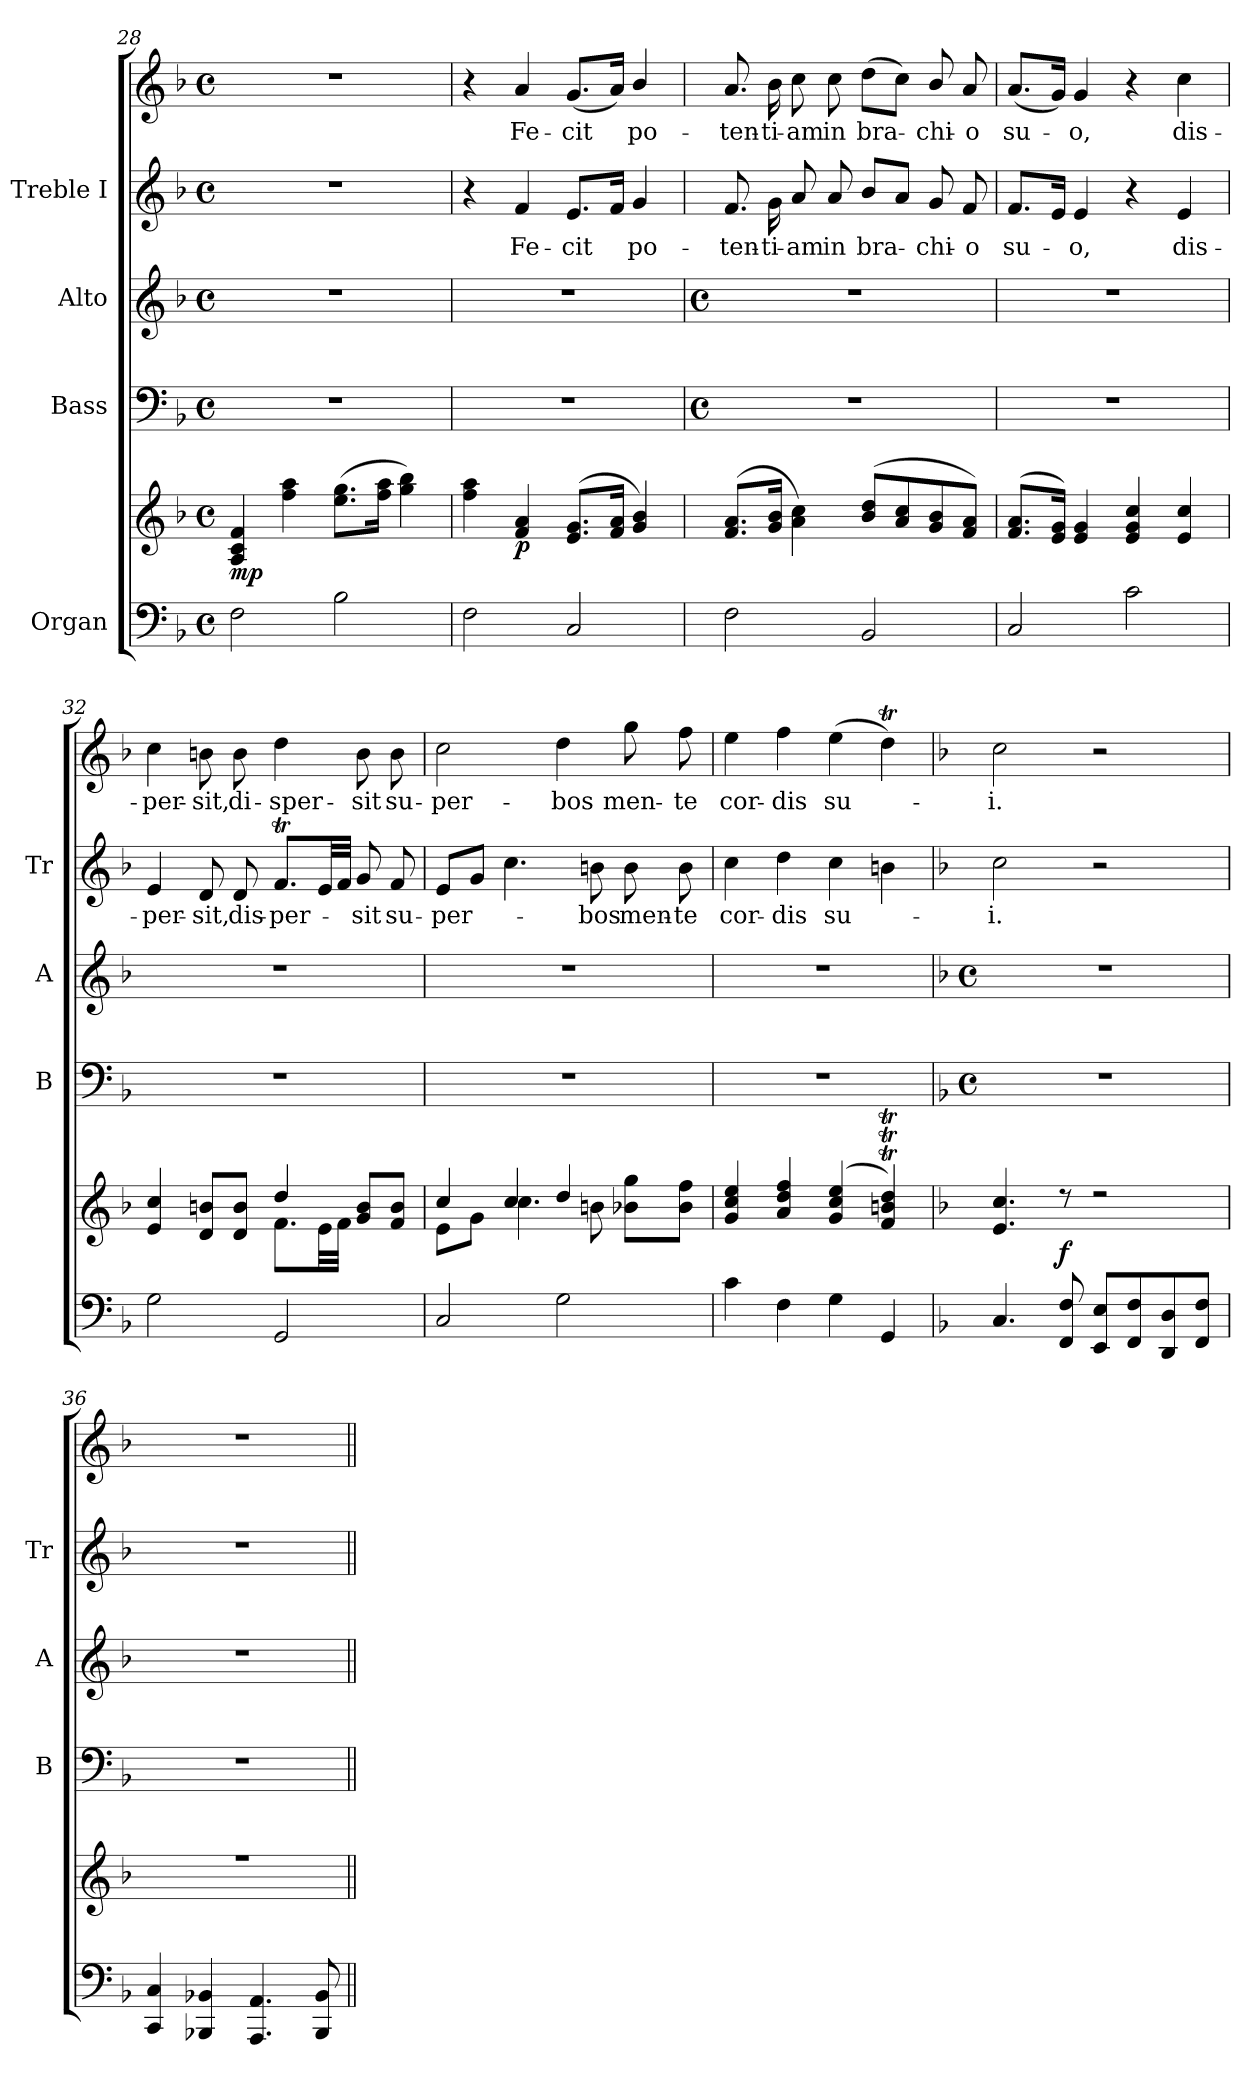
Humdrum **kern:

**kern	**kern	**dynam	**kern	**kern	**kern	**text	**kern	**text
*part4	*part4	*part4	*part3	*part2	*part1	*part1	*part1	*part1
*staff6	*staff5	*staff5/6	*staff4	*staff3	*staff2	*staff2	*staff1	*staff1
*I"Organ	*	*	*I"Bass	*I"Alto	*I"Treble I	*	*	*
*	*	*	*I'B	*I'A	*I'Tr	*	*	*
*clefF4	*clefG2	*	*clefF4	*clefG2	*clefG2	*	*clefG2	*
*k[b-]	*k[b-]	*	*k[b-]	*k[b-]	*k[b-]	*	*k[b-]	*
*F:	*F:	*	*F:	*F:	*F:	*	*F:	*
*M4/4	*M4/4	*	*M4/4	*M4/4	*M4/4	*	*M4/4	*
*met(c)	*met(c)	*	*met(c)	*met(c)	*met(c)	*	*met(c)	*
=28	=28	=28	=28	=28	=28	=28	=28	=28
*	*^	*	*	*	*	*	*	*
!	!	!	!LO:DY:b	!	!	!	!	!	!
2F	4A/ 4c/ 4f/	1ryy	mp	1r	1r	1r	.	1r	.
.	4ff\ 4aa\	.	.	.	.	.	.	.	.
2B-	(>8.ee\ 8.gg\L	.	.	.	.	.	.	.	.
.	16ff\ 16aa\J	.	.	.	.	.	.	.	.
.	4gg\ 4bb-\)	.	.	.	.	.	.	.	.
=29	=29	=29	=29	=29	=29	=29	=29	=29	=29
2F	4ff\ 4aa\	1ryy	.	1r	1r	4r	.	4r	.
!	!	!	!LO:DY:b	!	!	!	!LO:LY:b	!	!LO:LY:b
.	4f/ 4a/	.	p	.	.	4f	-Fe-	4a	Fe-
!	!	!	!	!	!	!	!LO:LY:b	!	!LO:LY:b
2C	(>8.e/ 8.g/L	.	.	.	.	8.eL	-cit	(<8.gL	-cit
.	16f/ 16a/J	.	.	.	.	16fJ	.	16aJ)	.
!	!	!	!	!	!	!	!LO:LY:b	!	!LO:LY:b
.	4g/ 4b-/)	.	.	.	.	4g/	po-	4b-/	po-
!!LO:LB:g=z
=30	=30	=30	=30	=30	=30	=30	=30	=30	=30
*	*	*	*	*M4/4	*M4/4	*	*	*	*
*	*	*	*	*met(c)	*met(c)	*	*	*	*
!	!	!	!	!	!	!	!LO:LY:b	!	!LO:LY:b
2F	(>8.f/ 8.a/L	1ryy	.	1r	1r	8.f	ten-	8.a	-ten-
!	!	!	!	!	!	!	!LO:LY:b	!	!LO:LY:b
.	16g\ 16b-\J	.	.	.	.	16g\	-ti-	16b-\	-ti-
!	!	!	!	!	!	!	!LO:LY:b	!	!LO:LY:b
.	4a\ 4cc\)	.	.	.	.	8a	-am	8cc	-am
!	!	!	!	!	!	!	!LO:LY:b	!	!LO:LY:b
.	.	.	.	.	.	8a	in	8cc	in
!	!	!	!	!	!	!	!LO:LY:b	!	!LO:LY:b
2BB-	(>8b-/ 8dd/L	.	.	.	.	8b-L	bra-	(>8ddL	bra-
.	8a/ 8cc/	.	.	.	.	8aJ	.	8ccJ)	.
!	!	!	!	!	!	!	!LO:LY:b	!	!LO:LY:b
.	8g/ 8b-/	.	.	.	.	8g/	chi-	8b-/	chi-
!	!	!	!	!	!	!	!LO:LY:b	!	!LO:LY:b
.	8f/ 8a/J)	.	.	.	.	8f	-o	8a	-o
=31	=31	=31	=31	=31	=31	=31	=31	=31	=31
!	!	!	!	!	!	!	!LO:LY:b	!	!LO:LY:b
2C	(>8.f/ 8.a/L	1ryy	.	1r	1r	8.fL	-su-	(<8.aL	su-
.	16e/ 16g/J)	.	.	.	.	16eJ	.	16gJ)	.
!	!	!	!	!	!	!	!LO:LY:b	!	!LO:LY:b
.	4e/ 4g/	.	.	.	.	4e	o,	4g	o,
2c	4e/ 4g/ 4cc/	.	.	.	.	4r	.	4r	.
!	!	!	!	!	!	!	!LO:LY:b	!	!LO:LY:b
.	4e/ 4cc/	.	.	.	.	4e	dis-	4cc	dis-
=32	=32	=32	=32	=32	=32	=32	=32	=32	=32
!	!	!	!	!	!	!	!LO:LY:b	!	!LO:LY:b
2G	4e/ 4cc/	2ryy	.	1r	1r	4e	-per-	4cc	-per-
!	!	!	!	!	!	!	!LO:LY:b	!	!LO:LY:b
.	8d/ 8bn/L	.	.	.	.	8d	-sit,	8bn	-sit,
!	!	!	!	!	!	!	!LO:LY:b	!	!LO:LY:b
.	8d/ 8b/J	.	.	.	.	8d	dis-	8b	di-
!	!	!	!	!	!	!	!LO:LY:b	!	!LO:LY:b
2GG	4dd/	8.f\L	.	.	.	8.fTL	-per-	4dd	-sper-
.	.	32e\LL	.	.	.	32eLL	.	.	.
.	.	32f\JJJ	.	.	.	32fJJJ	.	.	.
!	!	!	!	!	!	!	!LO:LY:b	!	!LO:LY:b
.	8g/ 8b/L	4ryy	.	.	.	8g	sit	8b	-sit
!	!	!	!	!	!	!	!LO:LY:b	!	!LO:LY:b
.	8f/ 8b/J	.	.	.	.	8f	su-	8b	su-
=33	=33	=33	=33	=33	=33	=33	=33	=33	=33
!	!	!	!	!	!	!	!LO:LY:b	!	!LO:LY:b
2C	4cc/	8e\L	.	1r	1r	8eL	per-	2cc	-per-
.	.	8g\J	.	.	.	8gJ	.	.	.
.	4cc/	4.cc\	.	.	.	4.cc	.	.	.
!	!	!	!	!	!	!	!	!	!LO:LY:b
2G	4dd/	.	.	.	.	.	.	4dd	-bos
!	!	!	!	!	!	!	!LO:LY:b	!	!
.	.	8bn\	.	.	.	8bn	bos	.	.
!	!	!	!	!	!	!	!LO:LY:b	!	!LO:LY:b
.	8b-\ 8gg\L	4ryy	.	.	.	8b	men-	8gg	men-
!	!	!	!	!	!	!	!LO:LY:b	!	!LO:LY:b
.	8b-\ 8ff\J	.	.	.	.	8b	-te	8ff	-te
=34	=34	=34	=34	=34	=34	=34	=34	=34	=34
!	!	!	!	!	!	!	!LO:LY:b	!	!LO:LY:b
4c	4g/ 4cc/ 4ee/	1ryy	.	1r	1r	4cc	cor-	4ee	cor-
!	!	!	!	!	!	!	!LO:LY:b	!	!LO:LY:b
4F	4a/ 4dd/ 4ff/	.	.	.	.	4dd	-dis	4ff	-dis
!	!	!	!	!	!	!	!LO:LY:b	!	!LO:LY:b
4G	(>4g/ 4cc/ 4ee/	.	.	.	.	4cc	su-	(>4ee	su-
4GG	4f/T 4bn/T 4dd/T)	.	.	.	.	4bn	.	4ddT)	.
!!LO:LB:g=z
=35	=35	=35	=35	=35	=35	=35	=35	=35	=35
*	*	*	*	*k[b-]	*k[b-]	*	*	*	*
*	*	*	*	*F:	*F:	*	*	*	*
*	*	*	*	*M4/4	*M4/4	*	*	*	*
*	*	*	*	*met(c)	*met(c)	*	*	*	*
!	!	!	!	!	!	!	!LO:LY:b	!	!LO:LY:b
4.C	4.e/ 4.cc/	1ryy	.	1r	1r	2cc	i.	2cc	i.
!	!	!	!LO:DY:a=2	!	!	!	!	!	!
8FF 8F	8r	.	f	.	.	.	.	.	.
8EE 8EL	2r	.	.	.	.	2r	.	2r	.
8FF 8F	.	.	.	.	.	.	.	.	.
8DD 8D	.	.	.	.	.	.	.	.	.
8FF 8FJ	.	.	.	.	.	.	.	.	.
=36	=36	=36	=36	=36	=36	=36	=36	=36	=36
4CC 4C	1r	1ryy	.	1r	1r	1r	.	1r	.
4BBB-X 4BB-X	.	.	.	.	.	.	.	.	.
4.AAA 4.AA	.	.	.	.	.	.	.	.	.
8BBB- 8BB-	.	.	.	.	.	.	.	.	.
*	*v	*v	*	*	*	*	*	*	*
=||	=||	=||	=||	=||	=||	=||	=||	=||
*-	*-	*-	*-	*-	*-	*-	*-	*-
